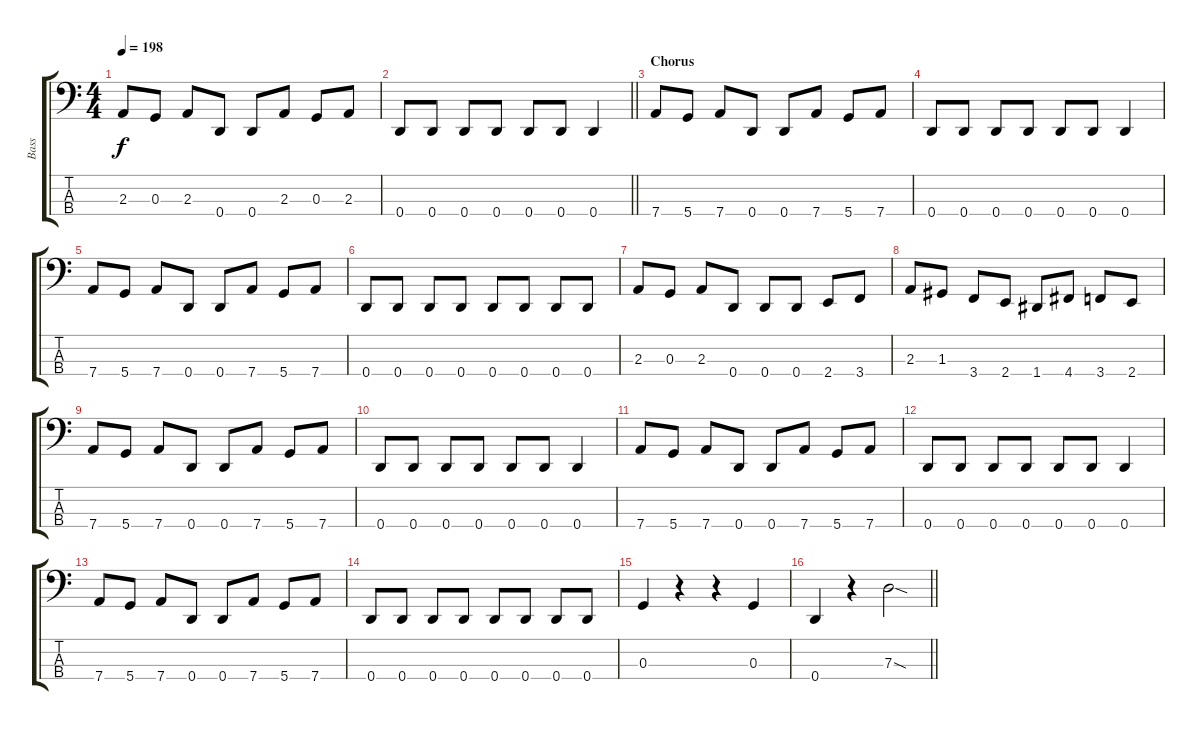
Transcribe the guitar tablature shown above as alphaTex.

\track ("Bass" "Bass") {instrument electricbassfinger}
\staff {score tabs}
\tuning (F2 C2 G1 D1) {hide}
\ts (4 4)
\tempo 198
\clef f4
\ks c
2.3.8{dy f} 0.3.8 2.3.8 0.4.8 0.4.8 2.3.8 0.3.8 2.3.8 |
\barLineRight lightlight
0.4.8 0.4.8 0.4.8 0.4.8 0.4.8 0.4.8 0.4.4 |
\section ("" "Chorus")
7.4.8 5.4.8 7.4.8 0.4.8 0.4.8 7.4.8 5.4.8 7.4.8 |
0.4.8 0.4.8 0.4.8 0.4.8 0.4.8 0.4.8 0.4.4 |
7.4.8 5.4.8 7.4.8 0.4.8 0.4.8 7.4.8 5.4.8 7.4.8 |
0.4.8 0.4.8 0.4.8 0.4.8 0.4.8 0.4.8 0.4.8 0.4.8 |
2.3.8 0.3.8 2.3.8 0.4.8 0.4.8 0.4.8 2.4.8 3.4.8 |
2.3.8 1.3.8 3.4.8 2.4.8 1.4.8 4.4.8 3.4.8 2.4.8 |
7.4.8 5.4.8 7.4.8 0.4.8 0.4.8 7.4.8 5.4.8 7.4.8 |
0.4.8 0.4.8 0.4.8 0.4.8 0.4.8 0.4.8 0.4.4 |
7.4.8 5.4.8 7.4.8 0.4.8 0.4.8 7.4.8 5.4.8 7.4.8 |
0.4.8 0.4.8 0.4.8 0.4.8 0.4.8 0.4.8 0.4.4 |
7.4.8 5.4.8 7.4.8 0.4.8 0.4.8 7.4.8 5.4.8 7.4.8 |
0.4.8 0.4.8 0.4.8 0.4.8 0.4.8 0.4.8 0.4.8 0.4.8 |
0.3.4 r.4 r.4 0.3.4 |
\barLineRight lightlight
0.4.4 r.4 7.3{sod}.2
